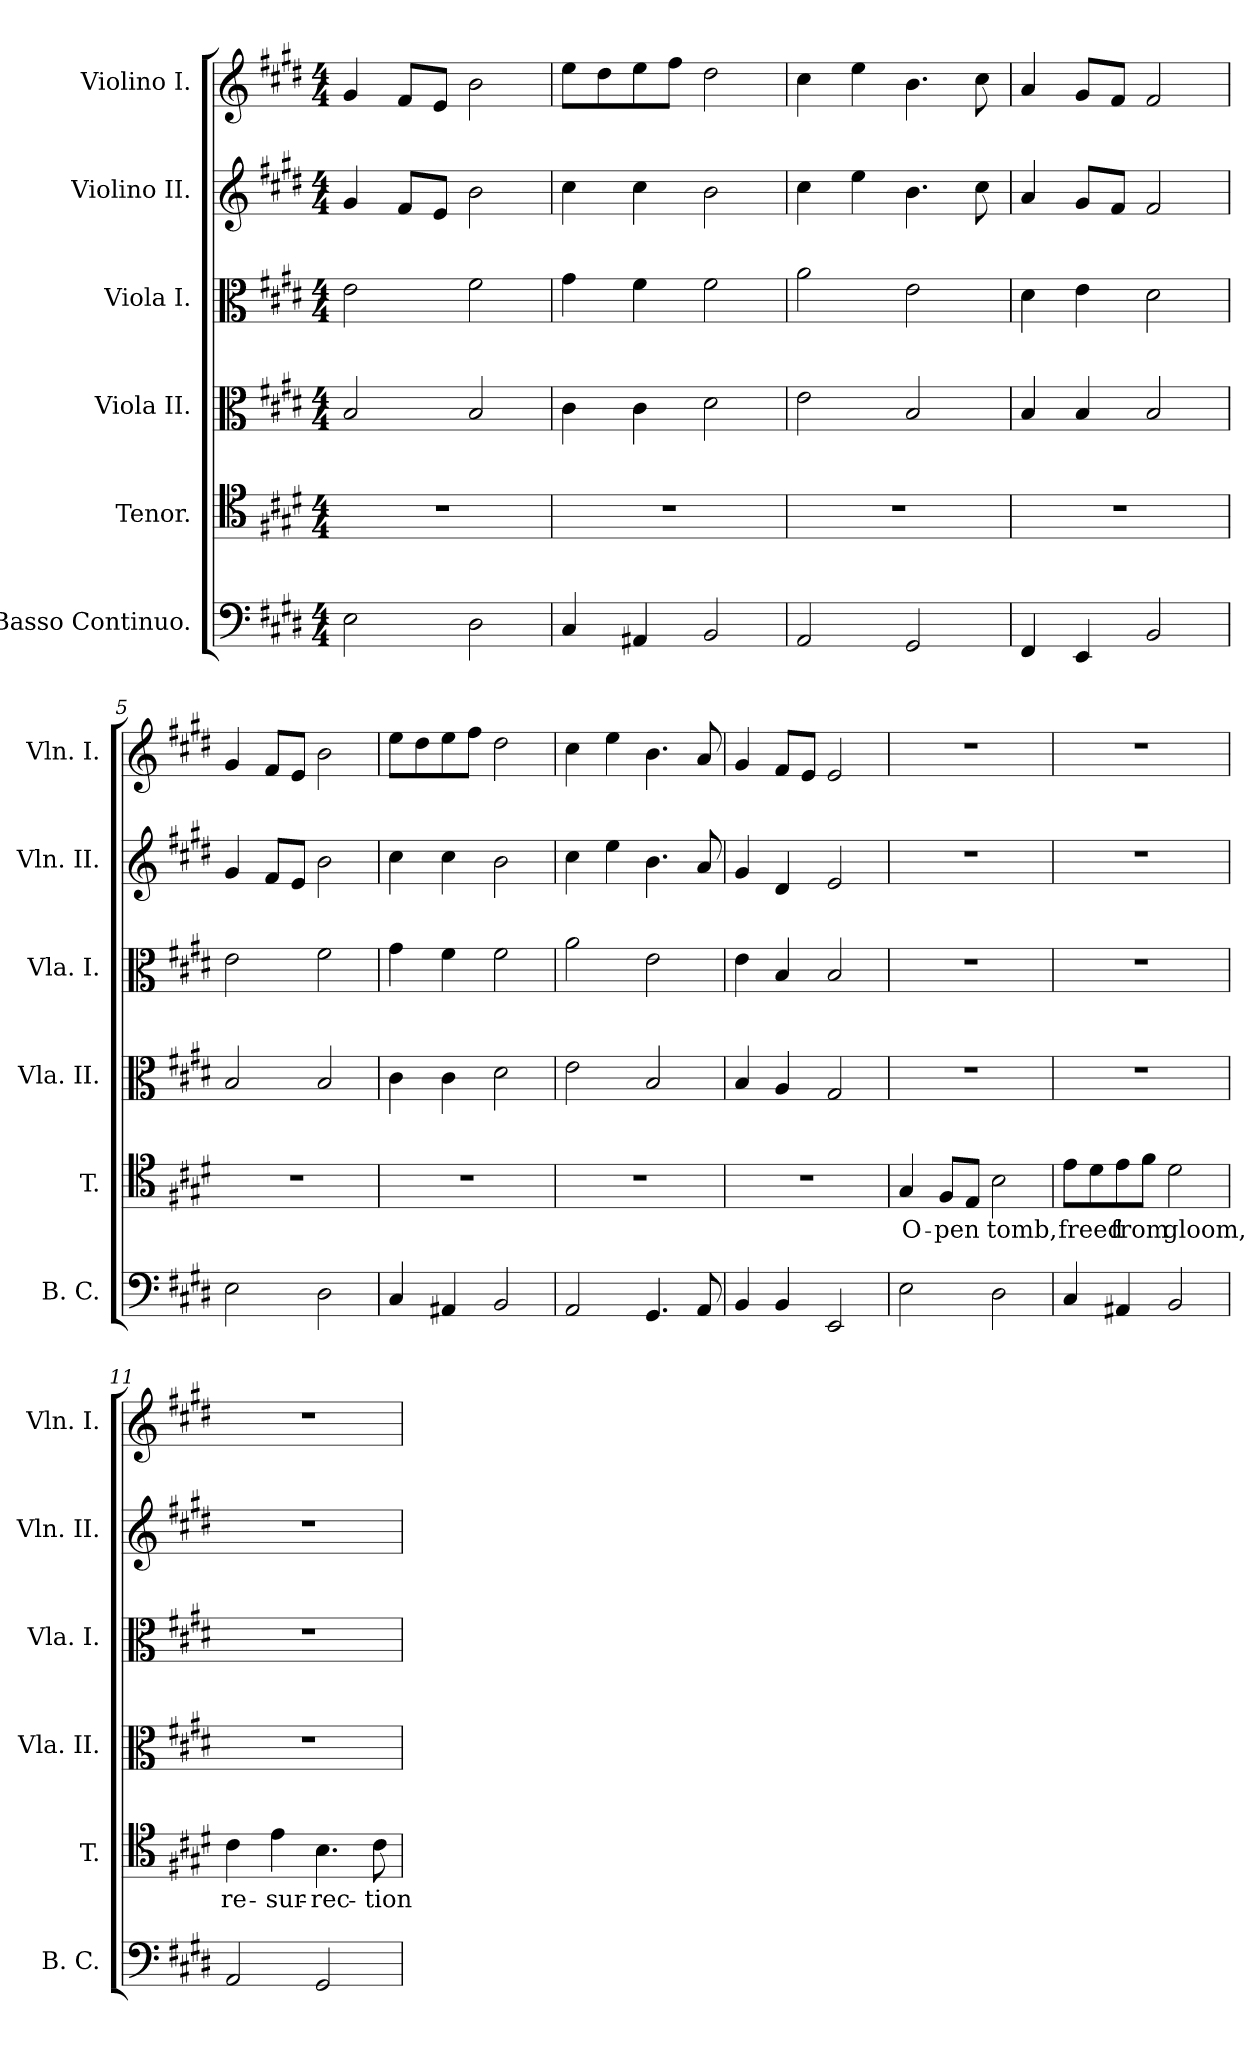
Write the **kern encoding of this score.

**kern	**kern	**text	**kern	**kern	**kern	**kern
*part6	*part5	*part5	*part4	*part3	*part2	*part1
*staff6	*staff5	*staff5	*staff4	*staff3	*staff2	*staff1
*I"Basso Continuo.	*I"Tenor.	*	*I"Viola II.	*I"Viola I.	*I"Violino II.	*I"Violino I.
*I'B. C.	*I'T.	*	*I'Vla. II.	*I'Vla. I.	*I'Vln. II.	*I'Vln. I.
*clefF4	*clefC4	*	*clefC3	*clefC3	*clefG2	*clefG2
*k[f#c#g#d#]	*k[f#c#g#d#]	*	*k[f#c#g#d#]	*k[f#c#g#d#]	*k[f#c#g#d#]	*k[f#c#g#d#]
*M4/4	*M4/4	*	*M4/4	*M4/4	*M4/4	*M4/4
=1	=1	=1	=1	=1	=1	=1
2E\	1r	.	2B/	2e\	4g#/	4g#/
.	.	.	.	.	8f#/L	8f#/L
.	.	.	.	.	8e/J	8e/J
2D#\	.	.	2B/	2f#\	2b\	2b\
=2	=2	=2	=2	=2	=2	=2
4C#/	1r	.	4c#\	4g#\	4cc#\	8ee\L
.	.	.	.	.	.	8dd#\
4AA#X/	.	.	4c#\	4f#\	4cc#\	8ee\
.	.	.	.	.	.	8ff#\J
2BB/	.	.	2d#\	2f#\	2b\	2dd#\
=3	=3	=3	=3	=3	=3	=3
2AA/	1r	.	2e\	2a\	4cc#\	4cc#\
.	.	.	.	.	4ee\	4ee\
2GG#/	.	.	2B/	2e\	4.b\	4.b\
.	.	.	.	.	8cc#\	8cc#\
=4	=4	=4	=4	=4	=4	=4
4FF#/	1r	.	4B/	4d#\	4a/	4a/
4EE/	.	.	4B/	4e\	8g#/L	8g#/L
.	.	.	.	.	8f#/J	8f#/J
2BB/	.	.	2B/	2d#\	2f#/	2f#/
=5	=5	=5	=5	=5	=5	=5
2E\	1r	.	2B/	2e\	4g#/	4g#/
.	.	.	.	.	8f#/L	8f#/L
.	.	.	.	.	8e/J	8e/J
2D#\	.	.	2B/	2f#\	2b\	2b\
=6	=6	=6	=6	=6	=6	=6
4C#/	1r	.	4c#\	4g#\	4cc#\	8ee\L
.	.	.	.	.	.	8dd#\
4AA#X/	.	.	4c#\	4f#\	4cc#\	8ee\
.	.	.	.	.	.	8ff#\J
2BB/	.	.	2d#\	2f#\	2b\	2dd#\
=7	=7	=7	=7	=7	=7	=7
2AA/	1r	.	2e\	2a\	4cc#\	4cc#\
.	.	.	.	.	4ee\	4ee\
4.GG#/	.	.	2B/	2e\	4.b\	4.b\
8AA/	.	.	.	.	8a/	8a/
=8	=8	=8	=8	=8	=8	=8
4BB/	1r	.	4B/	4e\	4g#/	4g#/
4BB/	.	.	4A/	4B/	4d#/	8f#/L
.	.	.	.	.	.	8e/J
2EE/	.	.	2G#/	2B/	2e/	2e/
=9	=9	=9	=9	=9	=9	=9
!	!	!LO:LY:b	!	!	!	!
2E\	4G#/	O-	1r	1r	1r	1r
!	!	!LO:LY:b	!	!	!	!
.	8F#/L	-pen	.	.	.	.
.	8E/J	.	.	.	.	.
!	!	!LO:LY:b	!	!	!	!
2D#\	2B\	tomb,	.	.	.	.
=10	=10	=10	=10	=10	=10	=10
!	!	!LO:LY:b	!	!	!	!
4C#/	8e\L	freed	1r	1r	1r	1r
.	8d#\	.	.	.	.	.
!	!	!LO:LY:b	!	!	!	!
4AA#X/	8e\	from	.	.	.	.
.	8f#\J	.	.	.	.	.
!	!	!LO:LY:b	!	!	!	!
2BB/	2d#\	gloom,	.	.	.	.
=11	=11	=11	=11	=11	=11	=11
!	!	!LO:LY:b	!	!	!	!
2AA/	4c#\	re-	1r	1r	1r	1r
!	!	!LO:LY:b	!	!	!	!
.	4e\	-sur-	.	.	.	.
!	!	!LO:LY:b	!	!	!	!
2GG#/	4.B\	-rec-	.	.	.	.
!	!	!LO:LY:b	!	!	!	!
.	8c#\	-tion	.	.	.	.
=	=	=	=	=	=	=
*-	*-	*-	*-	*-	*-	*-
